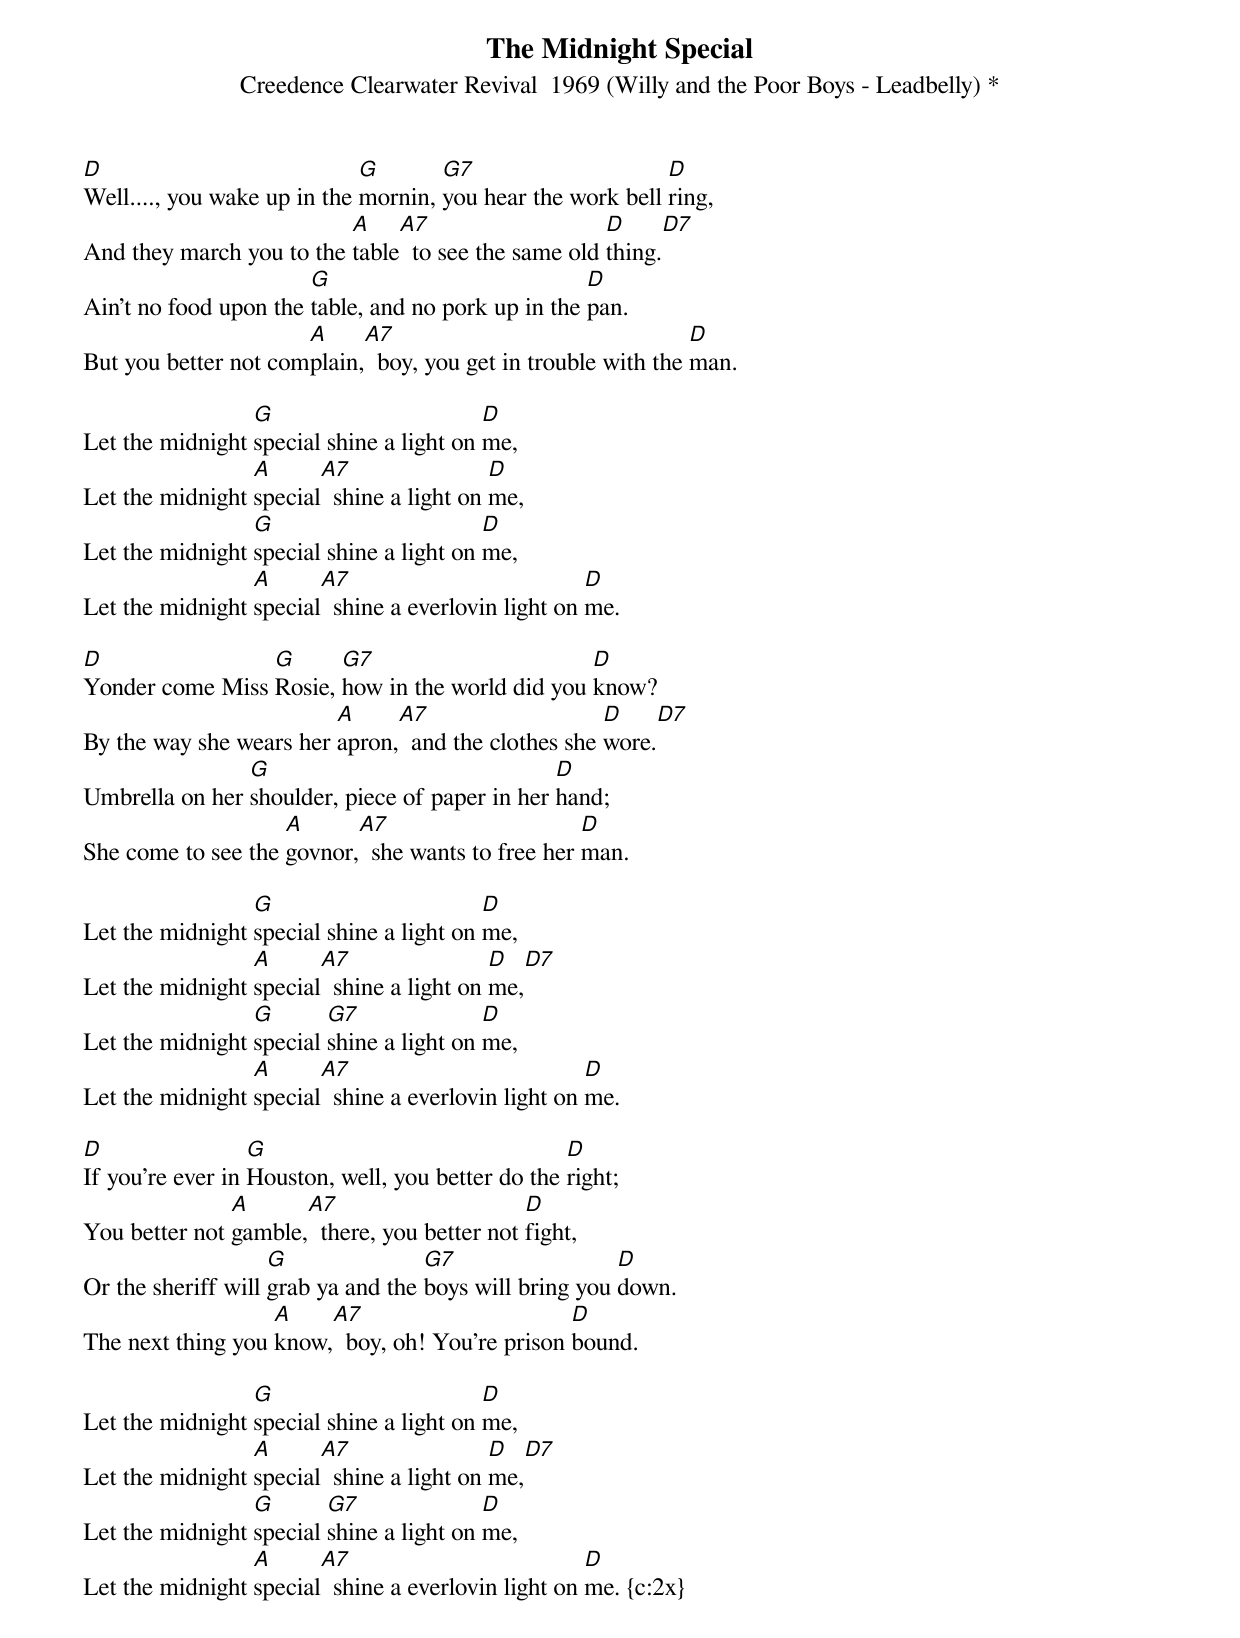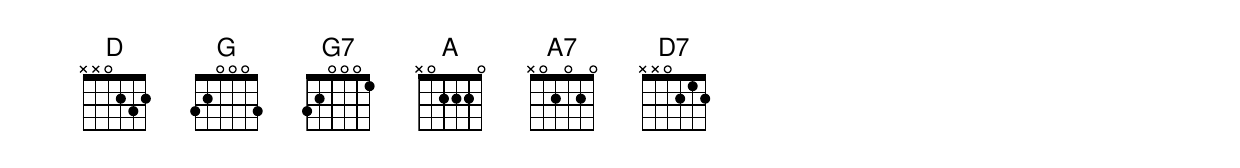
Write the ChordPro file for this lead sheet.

{title: The Midnight Special}
{subtitle: Creedence Clearwater Revival  1969 (Willy and the Poor Boys - Leadbelly) *}

[D]Well...., you wake up in the [G]mornin, [G7]you hear the work bell [D]ring,
And they march you to the [A]table[A7]  to see the same old [D]thing.[D7]
Ain't no food upon the [G]table, and no pork up in the [D]pan.
But you better not com[A]plain,[A7]  boy, you get in trouble with the [D]man.

Let the midnight [G]special shine a light on [D]me,
Let the midnight [A]special[A7]  shine a light on [D]me,
Let the midnight [G]special shine a light on [D]me,
Let the midnight [A]special[A7]  shine a everlovin light on [D]me.

[D]Yonder come Miss [G]Rosie, [G7]how in the world did you [D]know?
By the way she wears her [A]apron,[A7]  and the clothes she [D]wore.[D7]
Umbrella on her [G]shoulder, piece of paper in her [D]hand;
She come to see the [A]govnor,[A7]  she wants to free her [D]man.

Let the midnight [G]special shine a light on [D]me,
Let the midnight [A]special[A7]  shine a light on [D]me,[D7]
Let the midnight [G]special [G7]shine a light on [D]me,
Let the midnight [A]special[A7]  shine a everlovin light on [D]me.

[D]If you're ever in [G]Houston, well, you better do the [D]right;
You better not [A]gamble,[A7]  there, you better not [D]fight,
Or the sheriff will [G]grab ya and the [G7]boys will bring you [D]down.
The next thing you [A]know,[A7]  boy, oh! You're prison [D]bound.

Let the midnight [G]special shine a light on [D]me,
Let the midnight [A]special[A7]  shine a light on [D]me,[D7]
Let the midnight [G]special [G7]shine a light on [D]me,
Let the midnight [A]special[A7]  shine a everlovin light on [D]me. {c:2x}

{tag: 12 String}
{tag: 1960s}
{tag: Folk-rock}
